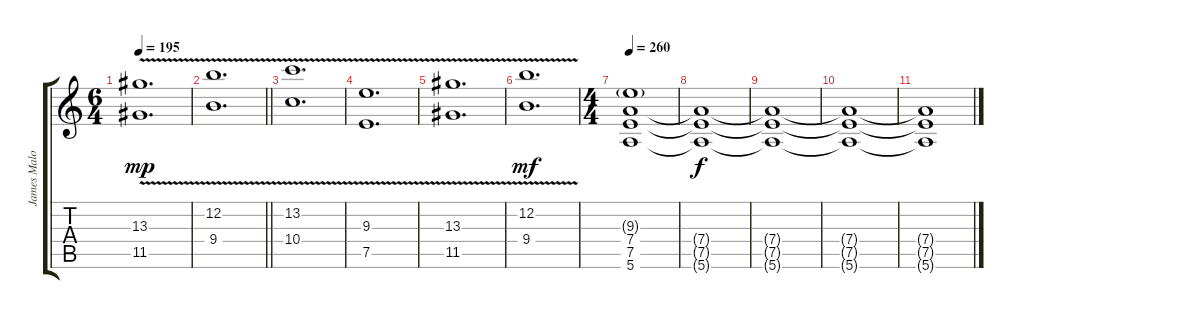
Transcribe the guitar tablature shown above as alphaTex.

\track ("James Malone Rhythm" "James Malo") {instrument distortionguitar}
\staff {score tabs}
\tuning (E4 B3 G3 D3 A2 E2) {hide}
\ts (6 4)
\tempo 195
\clef g2
\ks c
(13.3{v} 11.5{v}).1{d dy mp} |
\barLineRight lightlight
(12.2{v} 9.4{v}).1{d} |
(13.2{v} 10.4{v}).1{d} |
(9.3{v} 7.5{v}).1{d} |
(13.3{v} 11.5{v}).1{d} |
(12.2{v} 9.4{v}).1{d dy mf} |
\ts (4 4)
\tempo 260
(9.3{g} 7.4 7.5 5.6).1{volume 10} |
(7.4{t} 7.5{t} 5.6{t}).1{dy f} |
(7.4{t} 7.5{t} 5.6{t}).1 |
(7.4{t} 7.5{t} 5.6{t}).1{volume 4} |
(7.4{t} 7.5{t} 5.6{t}).1
